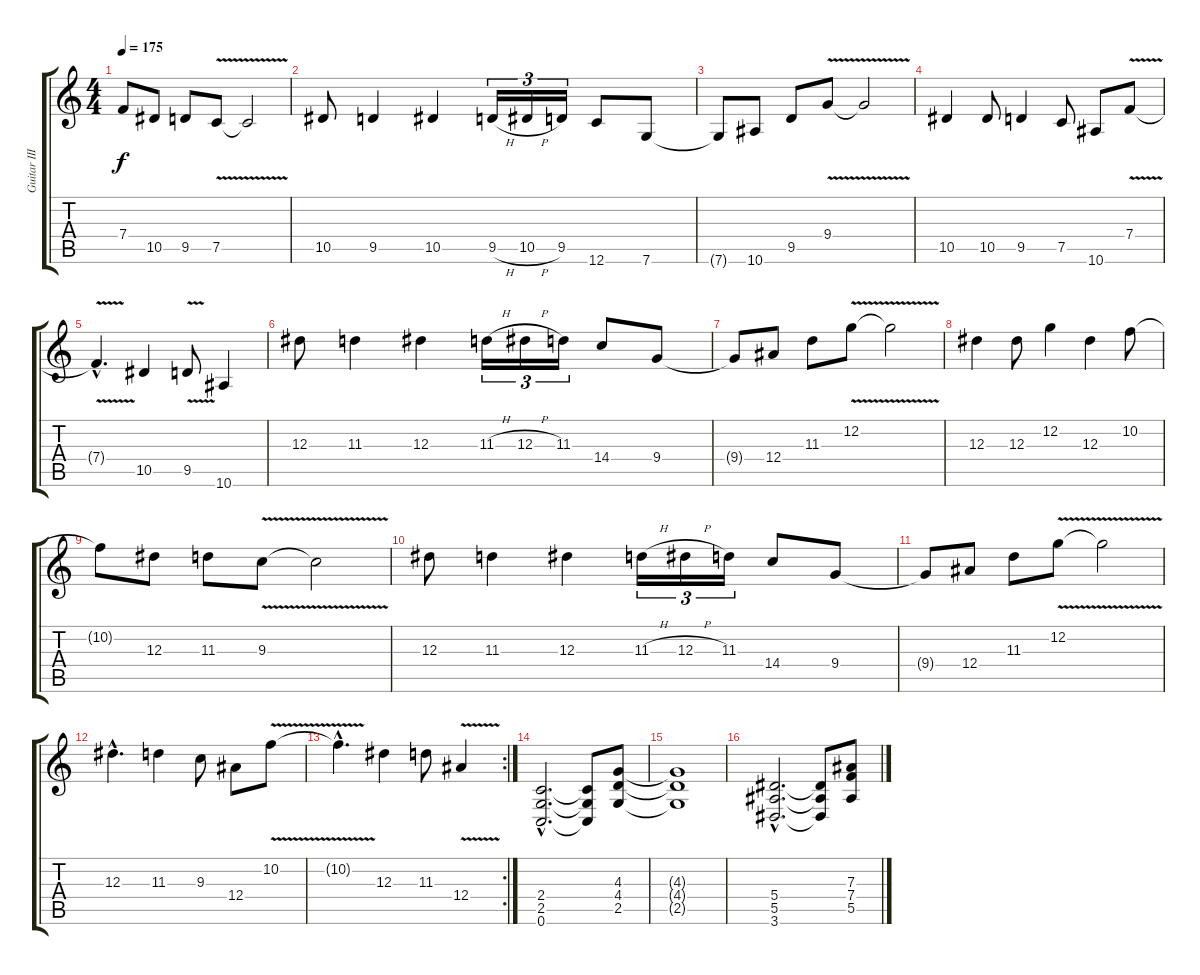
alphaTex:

\track ("Guitar III" "Guitar III") {instrument distortionguitar}
\staff {score tabs}
\tuning (C4 G3 Eb3 Bb2 F2 C2) {hide}
\ts (4 4)
\tempo 175
\clef g2
\ks c
7.4{t}.8{dy f} 10.5.8 9.5.8 7.5{v}.8 7.5{t}.2 |
10.5.8 9.5.4 10.5.4 9.5{h}.16{tu (3 2)} 10.5{h}.16{tu (3 2)} 9.5.16{tu (3 2)} 12.6.8 7.6.8 |
7.6{t}.8 10.6.8 9.5.8 9.4{v}.8 9.4{t}.2 |
10.5.4 10.5.8 9.5.4 7.5.8 10.6.8 7.4{v}.8 |
7.4{hac t}.4{d} 10.5.4 9.5{v}.8 10.6.4 |
12.3.8 11.3.4 12.3.4 11.3{h}.16{tu (3 2)} 12.3{h}.16{tu (3 2)} 11.3.16{tu (3 2)} 14.4.8 9.4.8 |
9.4{t}.8 12.4.8 11.3.8 12.2{v}.8 12.2{t}.2 |
12.3.4 12.3.8 12.2.4 12.3.4 10.2.8 |
10.2{t}.8 12.3.8 11.3.8 9.3{v}.8 9.3{t}.2 |
12.3.8 11.3.4 12.3.4 11.3{h}.16{tu (3 2)} 12.3{h}.16{tu (3 2)} 11.3.16{tu (3 2)} 14.4.8 9.4.8 |
9.4{t}.8 12.4.8 11.3.8 12.2{v}.8 12.2{t}.2 |
12.3{hac}.4{d} 11.3.4 9.3.8 12.4.8 10.2{v}.8 |
\rc 2
10.2{hac t}.4{d} 12.3.4 11.3.8 12.4{v}.4 |
(2.4{hac} 2.5{hac} 0.6{hac}).2{d} (2.4{t} 2.5{t} 0.6{t}).8 (4.3 4.4 2.5).8 |
(4.3{t} 4.4{t} 2.5{t}).1 |
(5.4{hac} 5.5{hac} 3.6{hac}).2{d} (5.4{t} 5.5{t} 3.6{t}).8 (7.3 7.4 5.5).8
